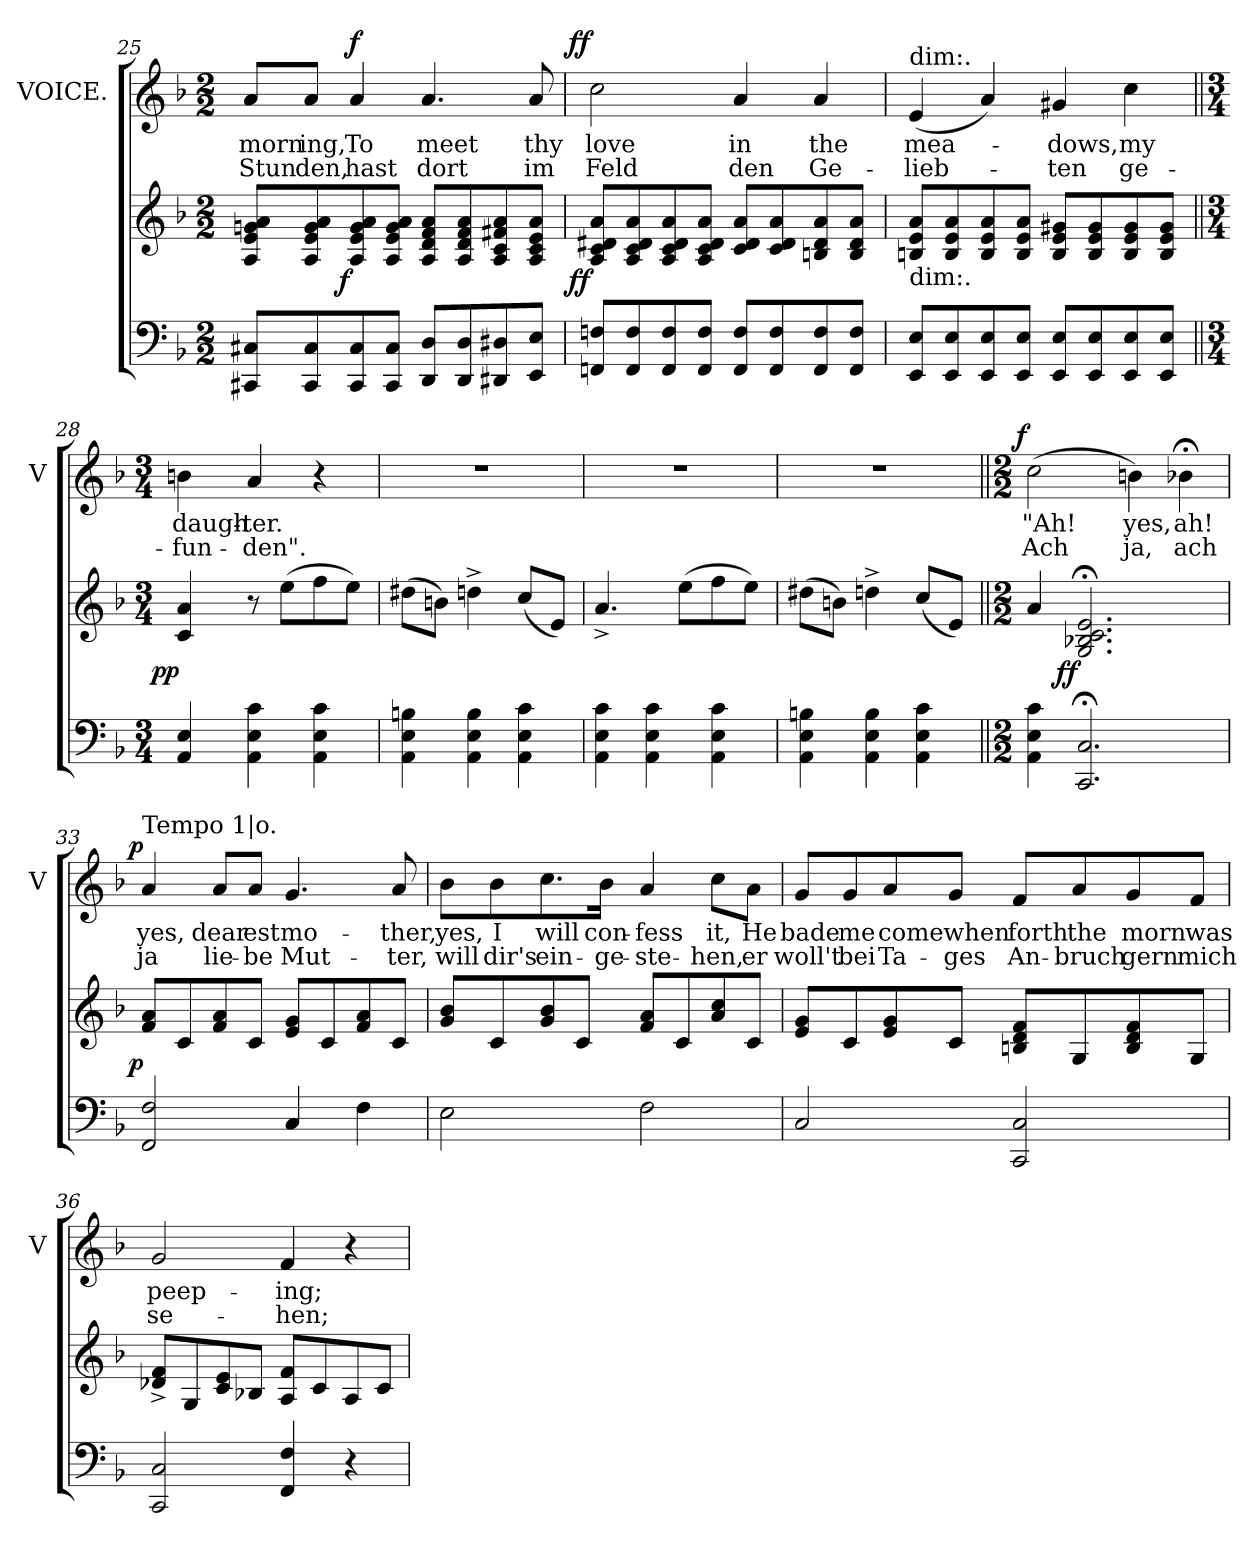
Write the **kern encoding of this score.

**kern	**kern	**dynam	**kern	**text	**text	**dynam
*part2	*part2	*part2	*part1	*part1	*part1	*part1
*staff3	*staff2	*staff2/3	*staff1	*staff1	*staff1	*staff1
*	*	*	*I"VOICE.	*	*	*
*	*	*	*I'V	*	*	*
*clefF4	*clefG2	*	*clefG2	*	*	*
*k[b-]	*k[b-]	*	*k[b-]	*	*	*
*F:	*F:	*	*F:	*	*	*
*M2/2	*M2/2	*	*M2/2	*	*	*
=25	=25	=25	=25	=25	=25	=25
8C#X/ 8CC#X/L	8a 8gn 8e 8AL	.	8a/L	morn	Stun	.
8C# 8CC#	8a 8g 8e 8A	.	8a/J	ing,	den,	.
!	!	!LO:DY:rj	!	!	!	!LO:DY:a
8C# 8CC#	8a 8g 8e 8A	f	4a	To	hast	f
8C# 8CC#J	8a 8g 8e 8AJ	.	.	.	.	.
8D/ 8DD/L	8a 8f 8d 8AL	.	4.a	meet	dort	.
8D 8DD	8a 8f 8d 8A	.	.	.	.	.
8D#X 8DD#X	8a 8f#X 8c 8A	.	.	.	.	.
8E 8EEJ	8a 8e 8c 8AJ	.	8a	thy	im	.
=26	=26	=26	=26	=26	=26	=26
!	!	!LO:DY:rj	!	!	!	!LO:DY:a:rj
8Fn 8FFnL	8a 8d#X 8c 8AL	ff	2cc	love	Feld	ff
8F 8FF	8a 8d# 8c 8A	.	.	.	.	.
8F 8FF	8a 8d# 8c 8A	.	.	.	.	.
8F 8FFJ	8a 8d# 8c 8AJ	.	.	.	.	.
8F/ 8FF/L	8a 8d# 8cL	.	4a	in	den	.
8F 8FF	8a 8d# 8c	.	.	.	.	.
8F 8FF	8a 8d# 8Bn	.	4a	the	Ge-	.
8F 8FFJ	8a 8d# 8BJ	.	.	.	.	.
=27	=27	=27	=27	=27	=27	=27
!	!	!	!LO:TX:a:t=dim&colon;.	!	!	!
!	!LO:TX:c:t=dim&colon;.	!	!	!	!	!
8E/ 8EE/L	8a 8e 8BnL	.	(<4e	mea-	-lieb-	.
8E 8EE	8a 8e 8B	.	.	.	.	.
8E 8EE	8a 8e 8B	.	4a)	.	.	.
8E 8EEJ	8a 8e 8BJ	.	.	.	.	.
8E/ 8EE/L	8g#X 8e 8BL	.	4g#X	-dows,	-ten	.
8E 8EE	8g# 8e 8B	.	.	.	.	.
8E 8EE	8g# 8e 8B	.	4cc\	my	ge-	.
8E 8EEJ	8g# 8e 8BJ	.	.	.	.	.
=28||	=28||	=28||	=28||	=28||	=28||	=28||
*M3/4	*M3/4	*	*M3/4	*	*	*
!	!	!LO:DY:rj	!	!	!	!
4E/ 4AA/	4a 4c	pp	4bn\	daugh-	-fun-	.
4c\ 4E\ 4AA\	8r	.	4a	-ter.	-den".	.
.	(>8eeL	.	.	.	.	.
4c\ 4E\ 4AA\	8ff	.	4r	.	.	.
.	8eeJ)	.	.	.	.	.
=29	=29	=29	=29	=29	=29	=29
4Bn\ 4E\ 4AA\	(>8dd#XL	.	2.rdd	.	.	.
.	8bnJ)	.	.	.	.	.
4B\ 4E\ 4AA\	4ddn^>	.	.	.	.	.
4c\ 4E\ 4AA\	(<8cc/L	.	.	.	.	.
.	8eJ)	.	.	.	.	.
=30	=30	=30	=30	=30	=30	=30
4c 4E 4AA	4.a^>	.	2.rdd	.	.	.
4c 4E 4AA	.	.	.	.	.	.
.	(>8ee\L	.	.	.	.	.
4c 4E 4AA	8ff	.	.	.	.	.
.	8eeJ)	.	.	.	.	.
=31	=31	=31	=31	=31	=31	=31
4Bn 4E 4AA	(>8dd#XL	.	2.rdd	.	.	.
.	8bnJ)	.	.	.	.	.
4B 4E 4AA	4ddn^>\	.	.	.	.	.
4c 4E 4AA	(<8cc/L	.	.	.	.	.
.	8eJ)	.	.	.	.	.
=32||	=32||	=32||	=32||	=32||	=32||	=32||
*M2/2	*M2/2	*	*M2/2	*	*	*
!	!	!	!	!	!	!LO:DY:a:rj
4c\ 4E\ 4AA\	4a	.	(>2cc	"Ah!	Ach	f
!	!	!LO:DY:rj	!	!	!	!
2.C;/ 2.CC;/	2.e;</ 2.c;</ 2.B-X;</ 2.G;</	ff	.	.	.	.
.	.	.	4bn)	yes,	ja,	.
.	.	.	4b-X;<\	ah!	ach	.
=33	=33	=33	=33	=33	=33	=33
!	!	!	!LO:TX:a:t=Tempo 1|o.	!	!	!
!	!	!LO:DY:rj	!	!	!	!LO:DY:a:rj
2F/ 2FF/	8a 8fL	p	4a	yes,	ja	p
.	8c	.	.	.	.	.
.	8a 8f	.	8a/L	dear	lie-	.
.	8cJ	.	8a/J	est	-be	.
4C	8g 8eL	.	4.g	mo-	Mut-	.
.	8c	.	.	.	.	.
4F	8a 8f	.	.	.	.	.
.	8cJ	.	8a	-ther,	-ter,	.
=34	=34	=34	=34	=34	=34	=34
2E	8b- 8gL	.	8b-\L	yes,	will	.
.	8c	.	8b-\	I	dir's	.
.	8b- 8g	.	8.cc\	will	ein-	.
.	8cJ	.	.	.	.	.
.	.	.	16b-\Jk	con-	-ge-	.
2F	8a 8fL	.	4a	-fess	-ste-	.
.	8c	.	.	.	.	.
.	8cc 8a	.	8cc\L	it,	-hen,	.
.	8cJ	.	8a\J	He	er	.
=35	=35	=35	=35	=35	=35	=35
2C	8g 8eL	.	8g/L	bade	woll't	.
.	8c	.	8g/	me	bei	.
.	8g 8e	.	8a/	come	Ta-	.
.	8cJ	.	8g/J	when	-ges	.
2C/ 2CC/	8f 8d 8BnL	.	8f/L	forth	An-	.
.	8G	.	8a/	the	-bruch	.
.	8f 8d 8B	.	8g/	morn	gern	.
.	8GJ	.	8f/J	was	mich	.
=36	=36	=36	=36	=36	=36	=36
2C/ 2CC/	8f^< 8d-X^<L	.	2g	peep-	se-	.
.	8G	.	.	.	.	.
.	8e 8c	.	.	.	.	.
.	8B-XJ	.	.	.	.	.
4F/ 4FF/	8f 8AL	.	4f	-ing;	-hen;	.
.	8c	.	.	.	.	.
4r	8A	.	4r	.	.	.
.	8cJ	.	.	.	.	.
=	=	=	=	=	=	=
*-	*-	*-	*-	*-	*-	*-
